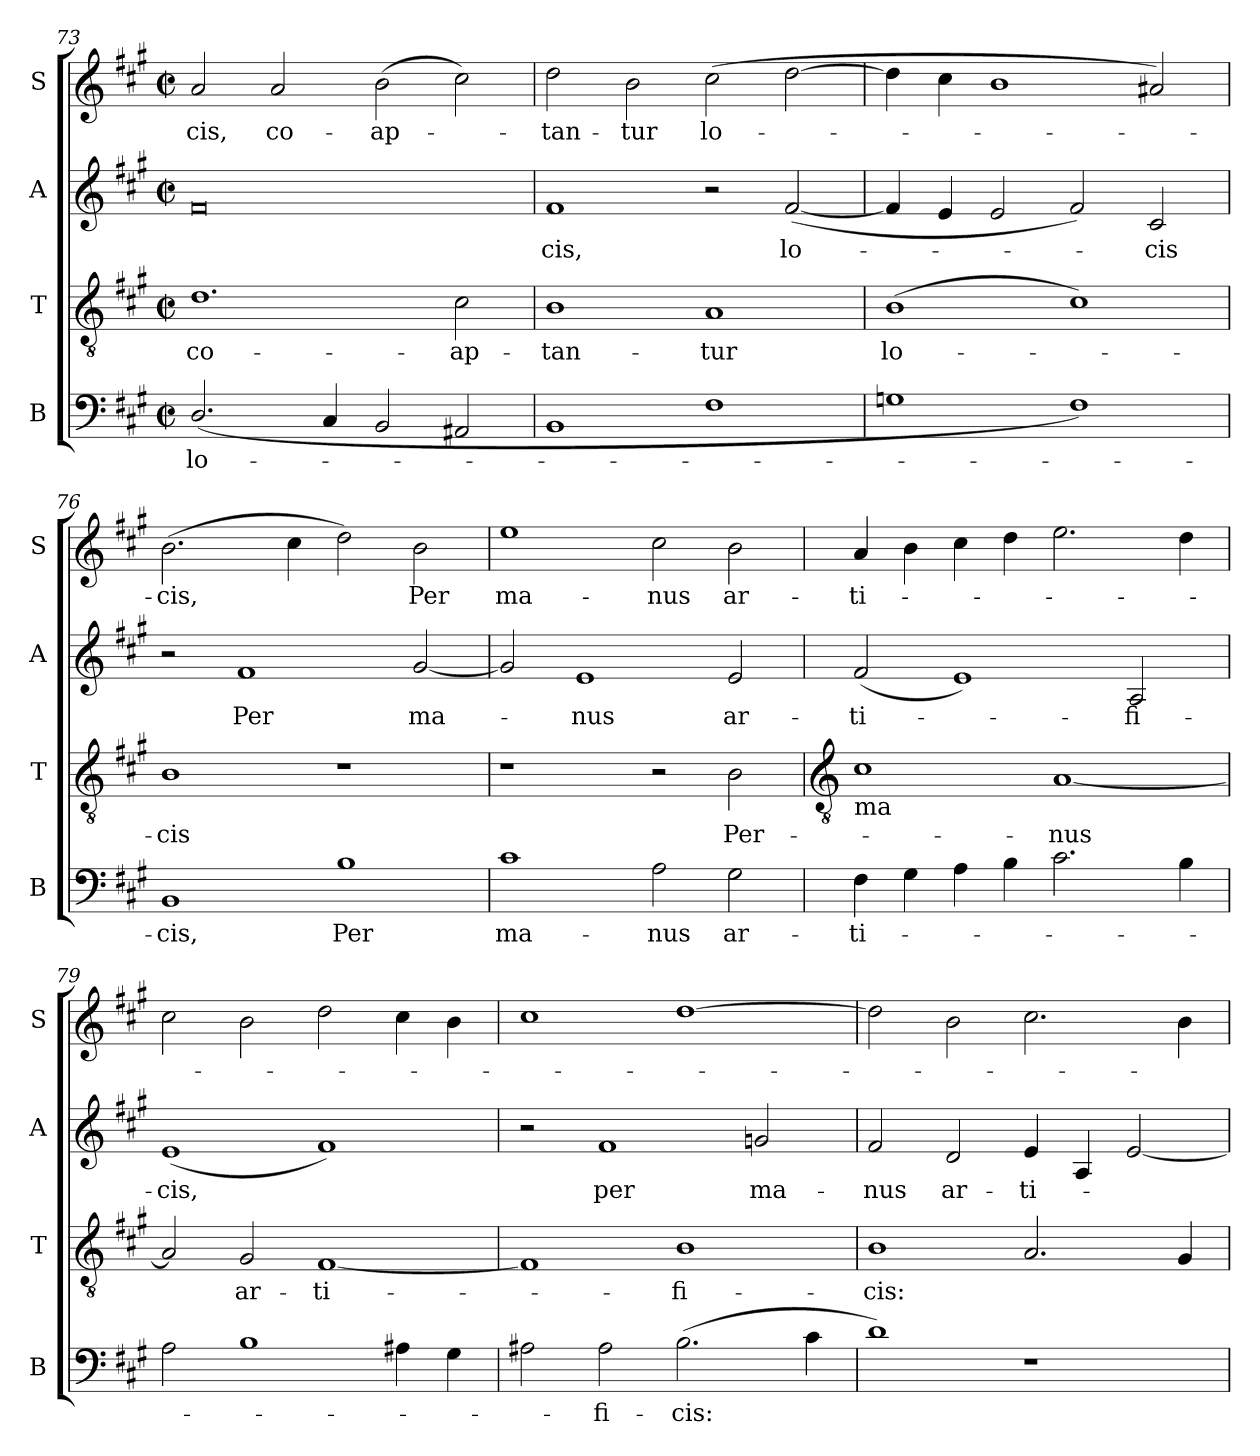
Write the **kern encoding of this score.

**kern	**text	**kern	**text	**kern	**text	**kern	**text
*part4	*part4	*part3	*part3	*part2	*part2	*part1	*part1
*staff4	*staff4	*staff3	*staff3	*staff2	*staff2	*staff1	*staff1
*I"B	*	*I"T	*	*I"A	*	*I"S	*
*I'B	*	*I'T	*	*I'A	*	*I'S	*
*clefF4	*	*clefGv2	*	*clefG2	*	*clefG2	*
*k[f#c#g#]	*	*k[f#c#g#]	*	*k[f#c#g#]	*	*k[f#c#g#]	*
*A:	*	*A:	*	*A:	*	*A:	*
*M4/2	*	*M4/2	*	*M4/2	*	*M4/2	*
*met(c|)	*	*met(c|)	*	*met(c|)	*	*met(c|)	*
=73	=73	=73	=73	=73	=73	=73	=73
!	!LO:LY:b	!	!LO:LY:b	!	!	!	!LO:LY:b
(<2.D/	lo-	1.d	co-	0f#	.	2a	cis,
!	!	!	!	!	!	!	!LO:LY:b
.	.	.	.	.	.	2a	co-
4C#	.	.	.	.	.	.	.
!	!	!	!	!	!	!	!LO:LY:b
2BB	.	.	.	.	.	(>2b	-ap-
!	!	!	!LO:LY:b	!	!	!	!
2AA#X	.	2c#	-ap-	.	.	2cc#)	.
=74	=74	=74	=74	=74	=74	=74	=74
!	!	!	!LO:LY:b	!	!LO:LY:b	!	!LO:LY:b
1BB/	.	1B	-tan-	1f#	cis,	2dd	tan-
!	!	!	!	!	!	!	!LO:LY:b
.	.	.	.	.	.	2b	-tur
!	!	!	!LO:LY:b	!	!	!	!LO:LY:b
1F#/	.	1A	-tur	2r	.	(>2cc#	lo-
!	!	!	!	!	!LO:LY:b	!	!
.	.	.	.	(<[2f#	lo-	[2dd	.
=75	=75	=75	=75	=75	=75	=75	=75
!	!	!	!LO:LY:b	!	!	!	!
1Gn/	.	(>1B	lo-	4f#]	.	4dd]	.
.	.	.	.	4e	.	4cc#	.
.	.	.	.	2e	.	1b	.
1F#/)	.	1c#)	.	2f#)	.	.	.
!	!	!	!	!	!LO:LY:b	!	!
.	.	.	.	2c#	cis	2a#X)	.
=76	=76	=76	=76	=76	=76	=76	=76
!	!LO:LY:b	!	!LO:LY:b	!	!	!	!LO:LY:b
1BB	cis,	1B	cis	2r	.	(>2.b	-cis,
!	!	!	!	!	!LO:LY:b	!	!
.	.	.	.	1f#	Per	.	.
.	.	.	.	.	.	4cc#	.
!	!LO:LY:b	!	!	!	!	!	!
1B	Per	1r	.	.	.	2dd)	.
!	!	!	!	!	!LO:LY:b	!	!LO:LY:b
.	.	.	.	[2g#	ma-	2b	Per
=77	=77	=77	=77	=77	=77	=77	=77
!	!LO:LY:b	!	!	!	!	!	!LO:LY:b
1c#	ma-	1r	.	2g#]	.	1ee	ma-
!	!	!	!	!	!LO:LY:b	!	!
.	.	.	.	1e	nus	.	.
!	!LO:LY:b	!	!	!	!	!	!LO:LY:b
2A	-nus	2r	.	.	.	2cc#	-nus
!	!LO:LY:b	!	!LO:LY:b	!	!LO:LY:b	!	!LO:LY:b
2G#	ar-	2B	Per-	2e	ar-	2b	ar-
!!LO:LB:g=z
=78	=78	=78	=78	=78	=78	=78	=78
*	*	*clefGv2	*	*	*	*	*
!	!	!LO:TX:b:t=ma	!	!	!	!	!
!	!LO:LY:b	!	!	!	!LO:LY:b	!	!LO:LY:b
4F#	-ti-	1c#	.	(<2f#	-ti-	4a	-ti-
4G#	.	.	.	.	.	4b	.
4A	.	.	.	1e)	.	4cc#	.
4B	.	.	.	.	.	4dd	.
!	!	!	!LO:LY:b	!	!	!	!
2.c#	.	[1A	-nus	.	.	2.ee	.
!	!	!	!	!	!LO:LY:b	!	!
.	.	.	.	2A	fi-	.	.
4B	.	.	.	.	.	4dd	.
=79	=79	=79	=79	=79	=79	=79	=79
!	!	!	!	!	!LO:LY:b	!	!
2A	.	2A]	.	(<1e	-cis,	2cc#	.
!	!	!	!LO:LY:b	!	!	!	!
1B	.	2G#	ar-	.	.	2b	.
!	!	!	!LO:LY:b	!	!	!	!
.	.	[1F#	-ti-	1f#)	.	2dd	.
4A#X	.	.	.	.	.	4cc#	.
4G#	.	.	.	.	.	4b	.
=80	=80	=80	=80	=80	=80	=80	=80
2A#X	.	1F#]	.	2r	.	1cc#	.
!	!LO:LY:b	!	!	!	!LO:LY:b	!	!
2A#	-fi-	.	.	1f#	per	.	.
!	!LO:LY:b	!	!LO:LY:b	!	!	!	!
(>2.B	-cis:	1B	fi-	.	.	[1dd	.
!	!	!	!	!	!LO:LY:b	!	!
.	.	.	.	2gn	ma-	.	.
4c#	.	.	.	.	.	.	.
=81	=81	=81	=81	=81	=81	=81	=81
!	!	!	!LO:LY:b	!	!LO:LY:b	!	!
1d)	.	1B	-cis:	2f#	-nus	2dd]	.
!	!	!	!	!	!LO:LY:b	!	!
.	.	.	.	2d	ar-	2b	.
!	!	!	!	!	!LO:LY:b	!	!
1r	.	2.A	.	4e	-ti-	2.cc#	.
.	.	.	.	4A	.	.	.
.	.	.	.	[2e	.	.	.
.	.	4G#	.	.	.	4b	.
=	=	=	=	=	=	=	=
*-	*-	*-	*-	*-	*-	*-	*-
